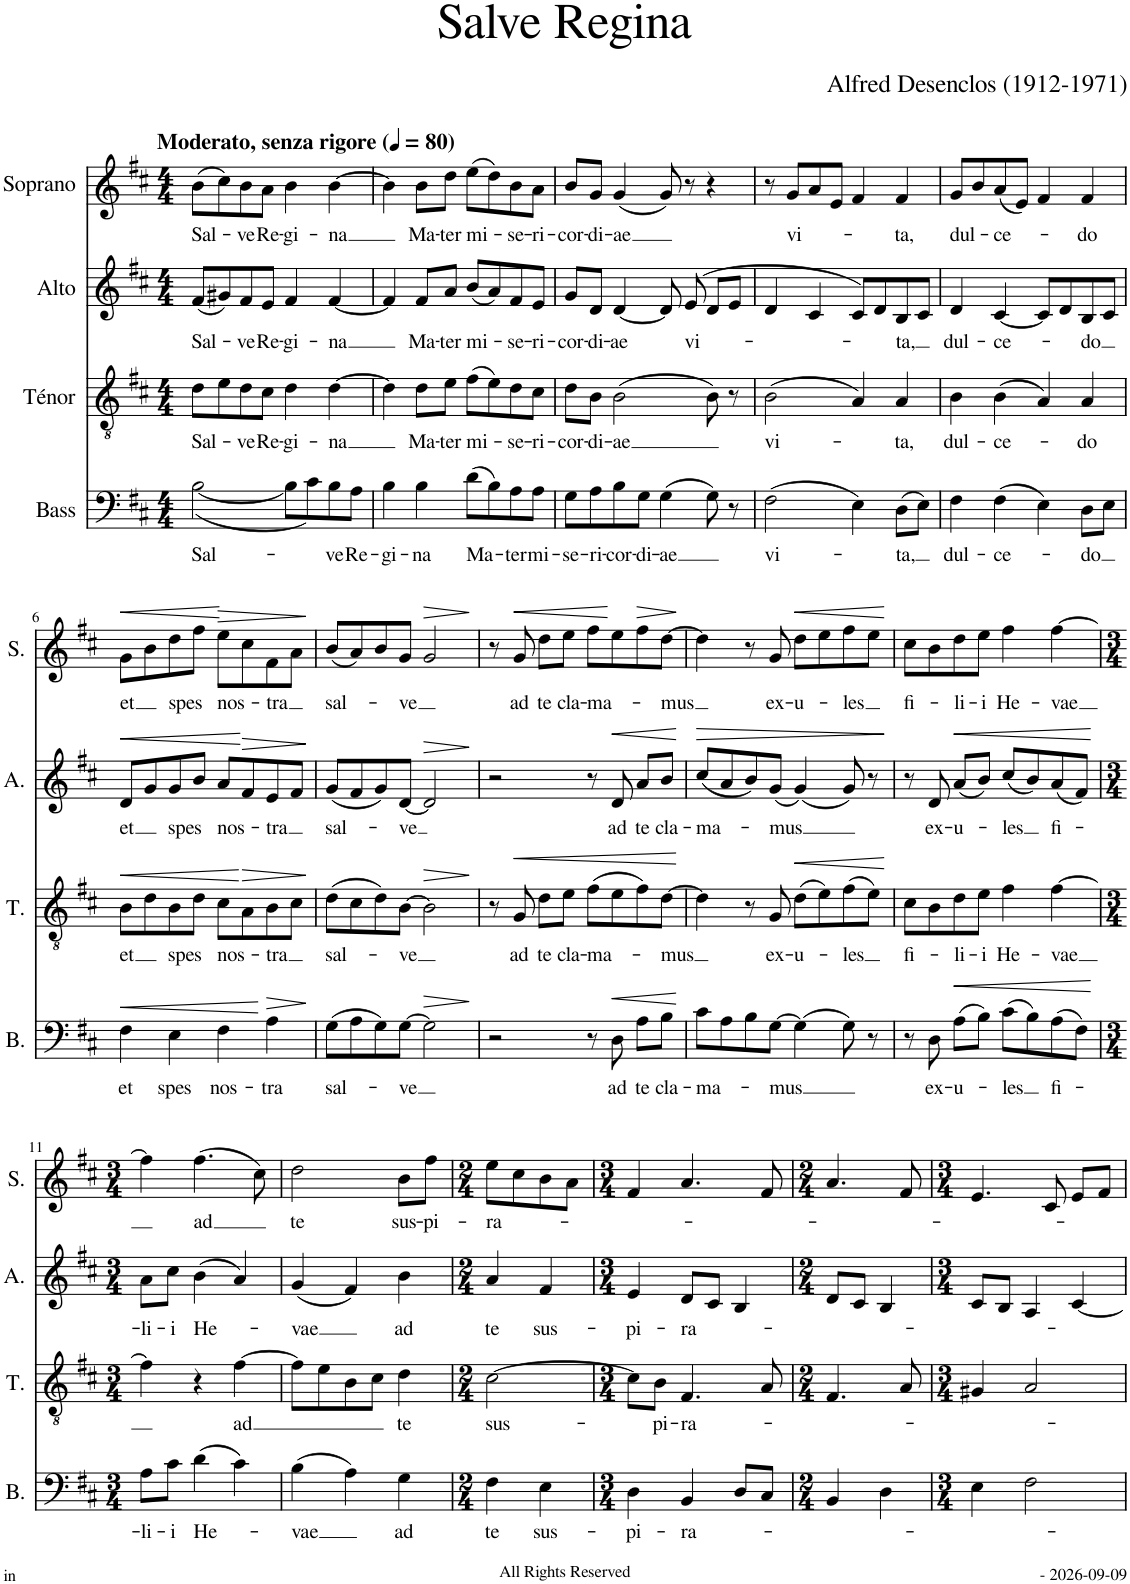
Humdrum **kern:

**kern	**text	**dynam	**kern	**text	**dynam	**kern	**text	**dynam	**kern	**text	**dynam
*part4	*part4	*part4	*part3	*part3	*part3	*part2	*part2	*part2	*part1	*part1	*part1
*staff4	*staff4	*staff4	*staff3	*staff3	*staff3	*staff2	*staff2	*staff2	*staff1	*staff1	*staff1
*I"Bass	*	*	*I"Ténor	*	*	*I"Alto	*	*	*I"Soprano	*	*
*I'B.	*	*	*I'T.	*	*	*I'A.	*	*	*I'S.	*	*
*clefF4	*	*	*clefGv2	*	*	*clefG2	*	*	*clefG2	*	*
*k[f#c#]	*	*	*k[f#c#]	*	*	*k[f#c#]	*	*	*k[f#c#]	*	*
*M4/4	*	*	*M4/4	*	*	*M4/4	*	*	*M4/4	*	*
*MM80	*	*	*MM80	*	*	*MM80	*	*	*MM80	*	*
=1	=1	=1	=1	=1	=1	=1	=1	=1	=1	=1	=1
!	!	!	!	!	!	!	!	!	!LO:TX:a:B:t=Moderato, senza rigore	!	!
!	!LO:LY:b	!	!	!LO:LY:b	!	!	!LO:LY:b	!	!	!LO:LY:b	!
(<[<2B\	Sal-	.	8d\L	Sal-	.	(8f#/L	Sal-	.	(8b\L	Sal-	.
.	.	.	8e\	.	.	8g#X/)	.	.	8cc#\)	.	.
!	!	!	!	!LO:LY:b	!	!	!LO:LY:b	!	!	!LO:LY:b	!
.	.	.	8d\	-ve	.	8f#/	-ve	.	8b\	-ve	.
!	!	!	!	!LO:LY:b	!	!	!LO:LY:b	!	!	!LO:LY:b	!
.	.	.	8c#\J	Re-	.	8e/J	Re-	.	8a\J	Re-	.
!	!	!	!	!LO:LY:b	!	!	!LO:LY:b	!	!	!LO:LY:b	!
8B\L]	.	.	4d\	-gi-	.	4f#/	-gi-	.	4b\	-gi-	.
8c#\)	.	.	.	.	.	.	.	.	.	.	.
!	!LO:LY:b	!	!	!LO:LY:b	!	!	!LO:LY:b	!	!	!LO:LY:b	!
8B\	-ve	.	[4d\	-na	.	[4f#/	-na	.	[4b\	-na	.
!	!LO:LY:b	!	!	!	!	!	!	!	!	!	!
8A\J	Re-	.	.	.	.	.	.	.	.	.	.
=2	=2	=2	=2	=2	=2	=2	=2	=2	=2	=2	=2
!	!LO:LY:b	!	!	!	!	!	!	!	!	!	!
4B\	-gi-	.	4d\]	.	.	4f#/]	.	.	4b\]	.	.
!	!LO:LY:b	!	!	!LO:LY:b	!	!	!LO:LY:b	!	!	!LO:LY:b	!
4B\	-na	.	8d\L	Ma-	.	8f#/L	Ma-	.	8b\L	Ma-	.
!	!	!	!	!LO:LY:b	!	!	!LO:LY:b	!	!	!LO:LY:b	!
.	.	.	8e\J	-ter	.	8a/J	-ter	.	8dd\J	-ter	.
!	!LO:LY:b	!	!	!LO:LY:b	!	!	!LO:LY:b	!	!	!LO:LY:b	!
(8d\L	Ma-	.	(8f#\L	mi-	.	(8b/L	mi-	.	(8ee\L	mi-	.
8B\)	.	.	8e\)	.	.	8a/)	.	.	8dd\)	.	.
!	!LO:LY:b	!	!	!LO:LY:b	!	!	!LO:LY:b	!	!	!LO:LY:b	!
8A\	-ter	.	8d\	-se-	.	8f#/	-se-	.	8b\	-se-	.
!	!LO:LY:b	!	!	!LO:LY:b	!	!	!LO:LY:b	!	!	!LO:LY:b	!
8A\J	mi-	.	8c#\J	-ri-	.	8e/J	-ri-	.	8a\J	-ri-	.
=3	=3	=3	=3	=3	=3	=3	=3	=3	=3	=3	=3
!	!LO:LY:b	!	!	!LO:LY:b	!	!	!LO:LY:b	!	!	!LO:LY:b	!
8G\L	-se-	.	8d\L	-cor-	.	8g/L	-cor-	.	8b/L	-cor-	.
!	!LO:LY:b	!	!	!LO:LY:b	!	!	!LO:LY:b	!	!	!LO:LY:b	!
8A\	-ri-	.	8B\J	-di-	.	8d/J	-di-	.	8g/J	-di-	.
!	!LO:LY:b	!	!	!LO:LY:b	!	!	!LO:LY:b	!	!	!LO:LY:b	!
8B\	-cor-	.	(2B\	-ae	.	[4d/	-ae	.	(4g/	-ae	.
!	!LO:LY:b	!	!	!	!	!	!	!	!	!	!
8G\J	-di-	.	.	.	.	.	.	.	.	.	.
!	!LO:LY:b	!	!	!	!	!	!	!	!	!	!
(4G\	-ae	.	.	.	.	8d/]	.	.	8g/)	.	.
!	!	!	!	!	!	!	!LO:LY:b	!	!	!	!
.	.	.	.	.	.	(>8e/	vi-	.	8r	.	.
8G\)	.	.	8B\)	.	.	8d/L	.	.	4r	.	.
8r	.	.	8r	.	.	8e/J	.	.	.	.	.
=4	=4	=4	=4	=4	=4	=4	=4	=4	=4	=4	=4
!	!LO:LY:b	!	!	!LO:LY:b	!	!	!	!	!	!	!
(2F#\	vi-	.	(2B\	vi-	.	4d/	.	.	8r	.	.
!	!	!	!	!	!	!	!	!	!	!LO:LY:b	!
.	.	.	.	.	.	.	.	.	8g/L	vi-	.
.	.	.	.	.	.	4c#/	.	.	8a/	.	.
.	.	.	.	.	.	.	.	.	8e/J	.	.
4E\)	.	.	4A/)	.	.	8c#/L)	.	.	4f#/	.	.
.	.	.	.	.	.	8d/	.	.	.	.	.
!	!LO:LY:b	!	!	!LO:LY:b	!	!	!LO:LY:b	!	!	!LO:LY:b	!
(8D\L	-ta,	.	4A/	-ta,	.	8B/	-ta,	.	4f#/	-ta,	.
8E\J)	.	.	.	.	.	8c#/J	.	.	.	.	.
=5	=5	=5	=5	=5	=5	=5	=5	=5	=5	=5	=5
!	!LO:LY:b	!	!	!LO:LY:b	!	!	!LO:LY:b	!	!	!LO:LY:b	!
4F#\	dul-	.	4B\	dul-	.	4d/	dul-	.	8g/L	dul-	.
.	.	.	.	.	.	.	.	.	8b/	.	.
!	!LO:LY:b	!	!	!LO:LY:b	!	!	!LO:LY:b	!	!	!LO:LY:b	!
(4F#\	-ce-	.	(4B\	-ce-	.	[4c#/	-ce-	.	(8a/	-ce-	.
.	.	.	.	.	.	.	.	.	8e/J)	.	.
4E\)	.	.	4A/)	.	.	8c#/L]	.	.	4f#/	.	.
.	.	.	.	.	.	8d/	.	.	.	.	.
!	!LO:LY:b	!	!	!LO:LY:b	!	!	!LO:LY:b	!	!	!LO:LY:b	!
8D\L	-do	.	4A/	-do	.	8B/	-do	.	4f#/	-do	.
8E\J	.	.	.	.	.	8c#/J	.	.	.	.	.
!!LO:LB:g=z
=6	=6	=6	=6	=6	=6	=6	=6	=6	=6	=6	=6
!	!LO:LY:b	!LO:HP:b	!	!LO:LY:b	!LO:HP:b	!	!LO:LY:b	!LO:HP:b	!	!LO:LY:b	!LO:HP:b
4F#\	et	<	8B\L	et	<	8d/L	et	<	8g\L	et	<
.	.	.	8d\	.	.	8g/	.	.	8b\	.	.
!	!LO:LY:b	!	!	!LO:LY:b	!	!	!LO:LY:b	!	!	!LO:LY:b	!
4E\	spes	.	8B\	spes	.	8g/	spes	.	8dd\	spes	.
.	.	.	8d\J	.	.	8b/J	.	.	8ff#\J	.	.
!	!LO:LY:b	!	!	!LO:LY:b	!	!	!LO:LY:b	!	!	!LO:LY:b	!LO:HP:b
4F#\	nos-	.	8c#\L	nos-	.	8a/L	nos-	.	8ee\L	nos-	>
!	!	!	!	!	!LO:HP:b	!	!	!LO:HP:b	!	!	!
.	.	.	8A\	.	>	8f#/	.	>	8cc#\	.	.
!	!LO:LY:b	!LO:HP:b	!	!LO:LY:b	!	!	!LO:LY:b	!	!	!LO:LY:b	!
4A\	-tra	>	8B\	-tra	.	8e/	-tra	.	8f#\	-tra	.
.	.	.	8c#\J	.	.	8f#/J	.	.	8a\J	.	.
.	.	[ ]	.	.	[ ]	.	.	[ ]	.	.	[ ]
=7	=7	=7	=7	=7	=7	=7	=7	=7	=7	=7	=7
!	!LO:LY:b	!	!	!LO:LY:b	!	!	!LO:LY:b	!	!	!LO:LY:b	!
(8G\L	sal-	.	(8d\L	sal-	.	(8g/L	sal-	.	(8b/L	sal-	.
8A\	.	.	8c#\	.	.	8f#/	.	.	8a/)	.	.
8G\)	.	.	8d\)	.	.	8g/)	.	.	8b/	.	.
!	!LO:LY:b	!	!	!LO:LY:b	!	!	!LO:LY:b	!	!	!LO:LY:b	!
[8G\J	ve	.	[8B\J	-ve	.	[8d/J	-ve	.	8g/J	-ve	.
!	!	!LO:HP:b	!	!	!LO:HP:b	!	!	!LO:HP:b	!	!	!LO:HP:b
2G\]	.	>	2B\]	.	>	2d/]	.	>	2g/	.	>
.	.	]	.	.	]	.	.	]	.	.	]
=8	=8	=8	=8	=8	=8	=8	=8	=8	=8	=8	=8
2r	.	.	8r	.	.	2r	.	.	8r	.	.
!	!	!	!	!LO:LY:b	!LO:HP:b	!	!	!	!	!LO:LY:b	!LO:HP:b
.	.	.	8G/	ad	<	.	.	.	8g/	ad	<
!	!	!	!	!LO:LY:b	!	!	!	!	!	!LO:LY:b	!
.	.	.	8d\L	te	.	.	.	.	8dd\L	te	.
!	!	!	!	!LO:LY:b	!	!	!	!	!	!LO:LY:b	!
.	.	.	8e\J	cla-	.	.	.	.	8ee\J	cla-	.
!	!	!	!	!LO:LY:b	!	!	!	!	!	!LO:LY:b	!
8r	.	.	(8f#\L	-ma-	.	8r	.	.	8ff#\L	-ma-	.
!	!LO:LY:b	!LO:HP:b	!	!	!	!	!LO:LY:b	!LO:HP:b	!	!	!
8D\	ad	<	8e\	.	.	8d/	ad	<	8ee\	.	.
!	!LO:LY:b	!	!	!	!	!	!LO:LY:b	!	!	!	!LO:HP:b
8A\L	te	.	8f#\)	.	.	8a/L	te	.	8ff#\	.	>
!	!LO:LY:b	!	!	!LO:LY:b	!	!	!LO:LY:b	!	!	!LO:LY:b	!
8B\J	cla-	.	[8d\J	-mus	.	8b/J	cla-	.	[8dd\J	-mus	.
.	.	[	.	.	[	.	.	[	.	.	[ ]
=9	=9	=9	=9	=9	=9	=9	=9	=9	=9	=9	=9
!	!LO:LY:b	!	!	!	!	!	!LO:LY:b	!LO:HP:b	!	!	!
8c#\L	-ma-	.	4d\]	.	.	(8cc#/L	-ma-	>	4dd\]	.	.
8A\	.	.	.	.	.	8a/	.	.	.	.	.
8B\	.	.	8r	.	.	8b/)	.	.	8r	.	.
!	!LO:LY:b	!	!	!LO:LY:b	!	!	!LO:LY:b	!	!	!LO:LY:b	!
[8G\J	-mus	.	8G/	ex-	.	(8g/J	-mus	.	8g/	ex-	.
!	!	!	!	!LO:LY:b	!LO:HP:b	!	!	!	!	!LO:LY:b	!LO:HP:b
(4G\]	.	.	(8d\L	-u-	<	(4g/)	.	.	8dd\L	-u-	<
.	.	.	8e\)	.	.	.	.	.	8ee\	.	.
!	!	!	!	!LO:LY:b	!	!	!	!	!	!LO:LY:b	!
8G\)	.	.	(8f#\	les	.	8g/)	.	.	8ff#\	-les	.
8r	.	.	8e\J)	.	.	8r	.	.	8ee\J	.	.
.	.	.	.	.	[	.	.	]	.	.	[
=10	=10	=10	=10	=10	=10	=10	=10	=10	=10	=10	=10
!	!	!	!	!LO:LY:b	!	!	!	!	!	!LO:LY:b	!
8r	.	.	8c#\L	fi-	.	8r	.	.	8cc#\L	fi-	.
!	!LO:LY:b	!	!	!	!	!	!LO:LY:b	!	!	!	!
8D\	ex-	.	8B\	.	.	8d/	ex-	.	8b\	.	.
!	!LO:LY:b	!LO:HP:b	!	!LO:LY:b	!	!	!LO:LY:b	!LO:HP:b	!	!LO:LY:b	!
(8A\L	-u-	<	8d\	-li-	.	(8a/L	-u-	<	8dd\	-li-	.
!	!	!	!	!LO:LY:b	!	!	!	!	!	!LO:LY:b	!
8B\J)	.	.	8e\J	-i	.	8b/J)	.	.	8ee\J	-i	.
!	!LO:LY:b	!	!	!LO:LY:b	!	!	!LO:LY:b	!	!	!LO:LY:b	!
(8c#\L	-les	.	4f#\	He-	.	(8cc#/L	-les	.	4ff#\	He-	.
8B\)	.	.	.	.	.	8b/)	.	.	.	.	.
!	!LO:LY:b	!	!	!LO:LY:b	!	!	!LO:LY:b	!	!	!LO:LY:b	!
(8A\	fi-	.	[4f#\	-vae	.	(8a/	fi-	.	[4ff#\	-vae	.
8F#\J)	.	.	.	.	.	8f#/J)	.	.	.	.	.
.	.	[	.	.	.	.	.	[	.	.	.
!!LO:LB:g=z
=11	=11	=11	=11	=11	=11	=11	=11	=11	=11	=11	=11
*M3/4	*	*	*M3/4	*	*	*M3/4	*	*	*M3/4	*	*
!	!LO:LY:b	!	!	!	!	!	!LO:LY:b	!	!	!	!
8A\L	-li-	.	4f#\]	.	.	8a\L	-li-	.	4ff#\]	.	.
!	!LO:LY:b	!	!	!	!	!	!LO:LY:b	!	!	!	!
8c#\J	-i	.	.	.	.	8cc#\J	-i	.	.	.	.
!	!LO:LY:b	!	!	!	!	!	!LO:LY:b	!	!	!LO:LY:b	!
(4d\	He-	.	4r	.	.	(4b\	He-	.	(4.ff#\	-ad	.
!	!	!	!	!LO:LY:b	!	!	!	!	!	!	!
4c#\)	.	.	[4f#\	ad	.	4a/)	.	.	.	.	.
.	.	.	.	.	.	.	.	.	8cc#\)	.	.
=12	=12	=12	=12	=12	=12	=12	=12	=12	=12	=12	=12
!	!LO:LY:b	!	!	!	!	!	!LO:LY:b	!	!	!LO:LY:b	!
(4B\	-vae	.	8f#\L]	.	.	(4g/	-vae	.	2dd\	te	.
.	.	.	8e\	.	.	.	.	.	.	.	.
4A\)	.	.	8B\	.	.	4f#/)	.	.	.	.	.
.	.	.	8c#\J	.	.	.	.	.	.	.	.
!	!LO:LY:b	!	!	!LO:LY:b	!	!	!LO:LY:b	!	!	!LO:LY:b	!
4G\	ad	.	4d\	te	.	4b\	ad	.	8b\L	sus-	.
!	!	!	!	!	!	!	!	!	!	!LO:LY:b	!
.	.	.	.	.	.	.	.	.	8ff#\J	-pi-	.
=13	=13	=13	=13	=13	=13	=13	=13	=13	=13	=13	=13
*M2/4	*	*	*M2/4	*	*	*M2/4	*	*	*M2/4	*	*
!	!LO:LY:b	!	!	!LO:LY:b	!	!	!LO:LY:b	!	!	!LO:LY:b	!
4F#\	te	.	[2c#\	sus-	.	4a/	te	.	8ee\L	-ra-	.
.	.	.	.	.	.	.	.	.	8cc#\	.	.
!	!LO:LY:b	!	!	!	!	!	!LO:LY:b	!	!	!	!
4E\	sus-	.	.	.	.	4f#/	sus-	.	8b\	.	.
.	.	.	.	.	.	.	.	.	8a\J	.	.
=14	=14	=14	=14	=14	=14	=14	=14	=14	=14	=14	=14
*M3/4	*	*	*M3/4	*	*	*M3/4	*	*	*M3/4	*	*
!	!LO:LY:b	!	!	!	!	!	!LO:LY:b	!	!	!	!
4D\	-pi-	.	8c#\L]	.	.	4e/	-pi-	.	4f#/	.	.
!	!	!	!	!LO:LY:b	!	!	!	!	!	!	!
.	.	.	8B\J	-pi-	.	.	.	.	.	.	.
!	!LO:LY:b	!	!	!LO:LY:b	!	!	!LO:LY:b	!	!	!	!
4BB/	-ra-	.	4.F#/	-ra-	.	8d/L	-ra-	.	4.a/	.	.
.	.	.	.	.	.	8c#/J	.	.	.	.	.
8D/L	.	.	.	.	.	4B/	.	.	.	.	.
8C#/J	.	.	8A/	.	.	.	.	.	8f#/	.	.
=15	=15	=15	=15	=15	=15	=15	=15	=15	=15	=15	=15
*M2/4	*	*	*M2/4	*	*	*M2/4	*	*	*M2/4	*	*
4BB/	.	.	4.F#/	.	.	8d/L	.	.	4.a/	.	.
.	.	.	.	.	.	8c#/J	.	.	.	.	.
4D\	.	.	.	.	.	4B/	.	.	.	.	.
.	.	.	8A/	.	.	.	.	.	8f#/	.	.
=16	=16	=16	=16	=16	=16	=16	=16	=16	=16	=16	=16
*M3/4	*	*	*M3/4	*	*	*M3/4	*	*	*M3/4	*	*
4E\	.	.	4G#X/	.	.	8c#/L	.	.	4.e/	.	.
.	.	.	.	.	.	8B/J	.	.	.	.	.
2F#\	.	.	2A/	.	.	4A/	.	.	.	.	.
.	.	.	.	.	.	.	.	.	8c#/	.	.
.	.	.	.	.	.	[4c#/	.	.	8e/L	.	.
.	.	.	.	.	.	.	.	.	8f#/J	.	.
=	=	=	=	=	=	=	=	=	=	=	=
*-	*-	*-	*-	*-	*-	*-	*-	*-	*-	*-	*-
